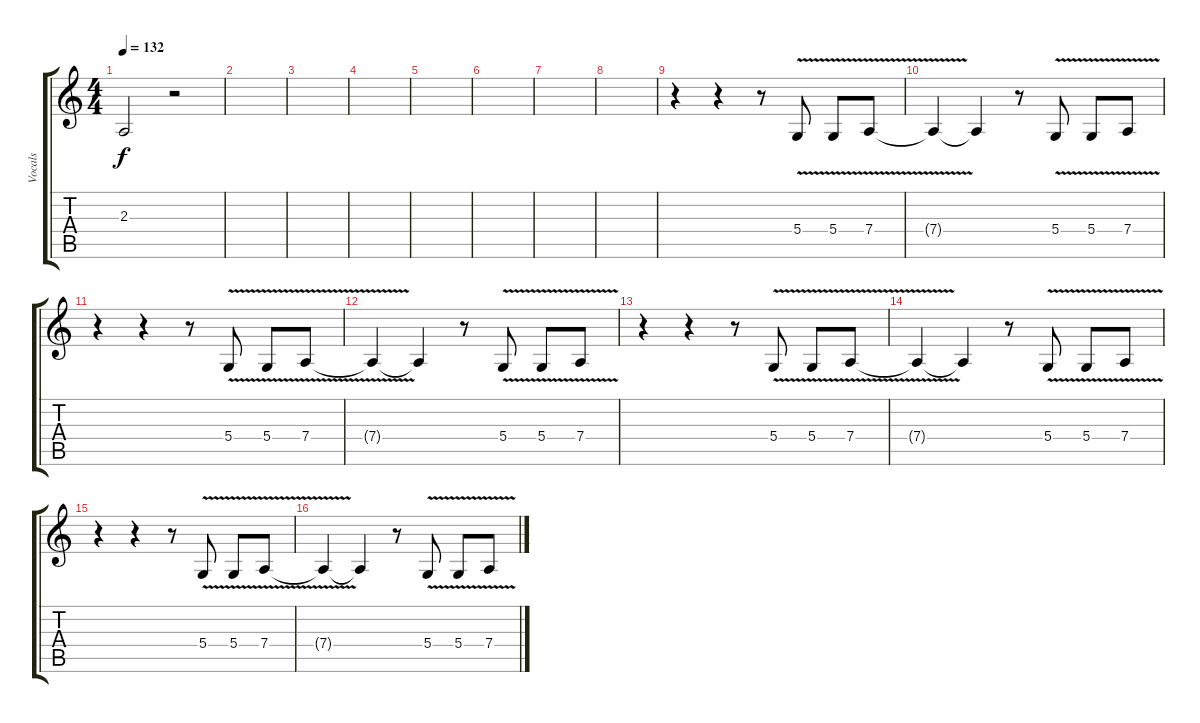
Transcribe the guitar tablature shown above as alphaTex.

\track ("Vocals" "Vocals") {instrument tuba}
\staff {score tabs}
\tuning (E4 B3 G3 D3 A2 E2) {hide}
\ts (4 4)
\tempo 132
\clef g2
\ks c
2.3.2{dy f} r.2 |
|
|
|
|
|
|
|
r.4 r.4 r.8 5.4{v}.8 5.4{v}.8 7.4{v}.8 |
7.4{t}.4 7.4{t}.4 r.8 5.4{v}.8 5.4{v}.8 7.4{v}.8 |
r.4 r.4 r.8 5.4{v}.8 5.4{v}.8 7.4{v}.8 |
7.4{t}.4 7.4{t}.4 r.8 5.4{v}.8 5.4{v}.8 7.4{v}.8 |
r.4 r.4 r.8 5.4{v}.8 5.4{v}.8 7.4{v}.8 |
7.4{t}.4 7.4{t}.4 r.8 5.4{v}.8 5.4{v}.8 7.4{v}.8 |
r.4 r.4 r.8 5.4{v}.8 5.4{v}.8 7.4{v}.8 |
7.4{t}.4 7.4{t}.4 r.8 5.4{v}.8 5.4{v}.8 7.4{v}.8
